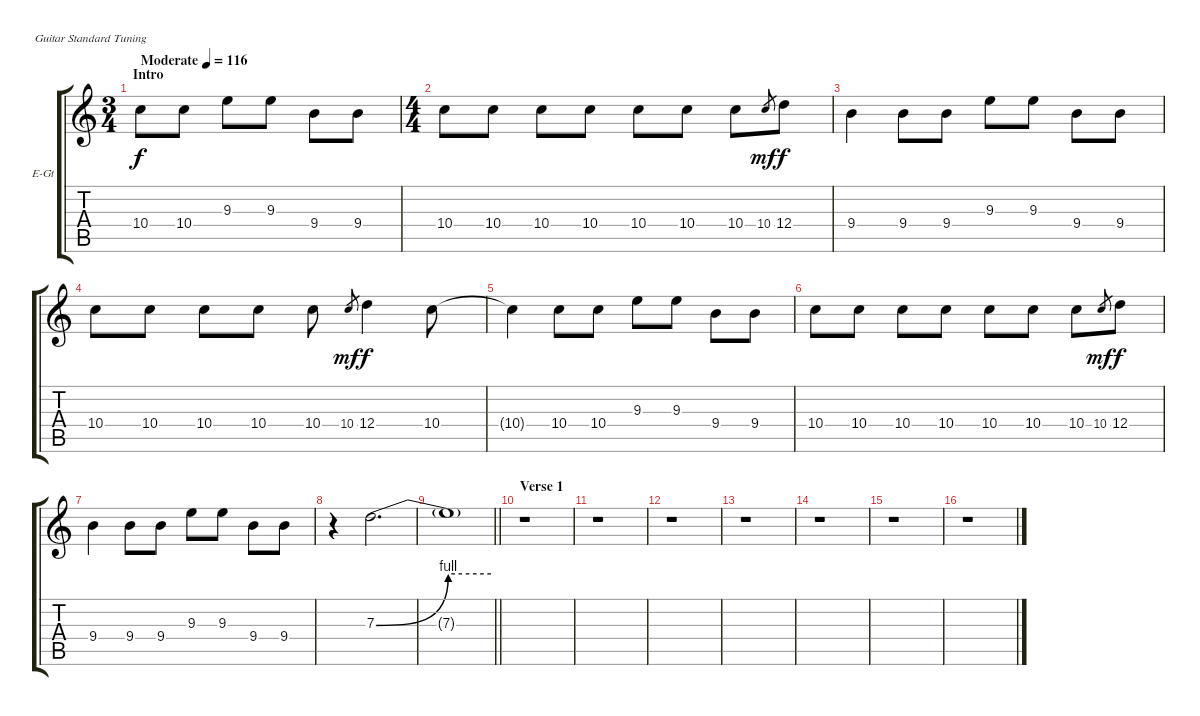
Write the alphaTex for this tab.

\bracketExtendMode groupsimilarinstruments
\firstSystemTrackNameOrientation horizontal
\otherSystemsTrackNameOrientation horizontal
\track ("Solo" "E-Gt") {instrument distortionguitar}
\staff {score tabs}
\tuning (E4 B3 G3 D3 A2 E2)
\ts (3 4)
\beaming (8 2 2 2)
\section ("" "Intro")
\tempo (116 "Moderate")
\clef g2
\ks c
10.4.8{dy f instrument distortionguitar} 10.4.8 9.3.8 9.3.8 9.4.8 9.4.8 |
\ts (4 4)
\beaming (8 2 2 2 2)
10.4.8 10.4.8 10.4.8 10.4.8 10.4.8 10.4.8 10.4.8 10.4.8{gr dy mf} 12.4.8{dy f} |
9.4.4 9.4.8 9.4.8 9.3.8 9.3.8 9.4.8 9.4.8 |
10.4.8 10.4.8 10.4.8 10.4.8 10.4.8 10.4.8{gr dy mf} 12.4.4{dy f} 10.4.8 |
10.4{t}.4 10.4.8 10.4.8 9.3.8 9.3.8 9.4.8 9.4.8 |
10.4.8 10.4.8 10.4.8 10.4.8 10.4.8 10.4.8 10.4.8 10.4.8{gr dy mf} 12.4.8{dy f} |
9.4.4 9.4.8 9.4.8 9.3.8 9.3.8 9.4.8 9.4.8 |
r.4 7.3{be (bend 0 0 60 4)}.2{d} |
\barLineRight lightlight
7.3{be (hold 0 4 60 4) t}.1 |
\section ("" "Verse 1")
r.1 |
r.1 |
r.1 |
r.1 |
r.1 |
r.1 |
r.1
